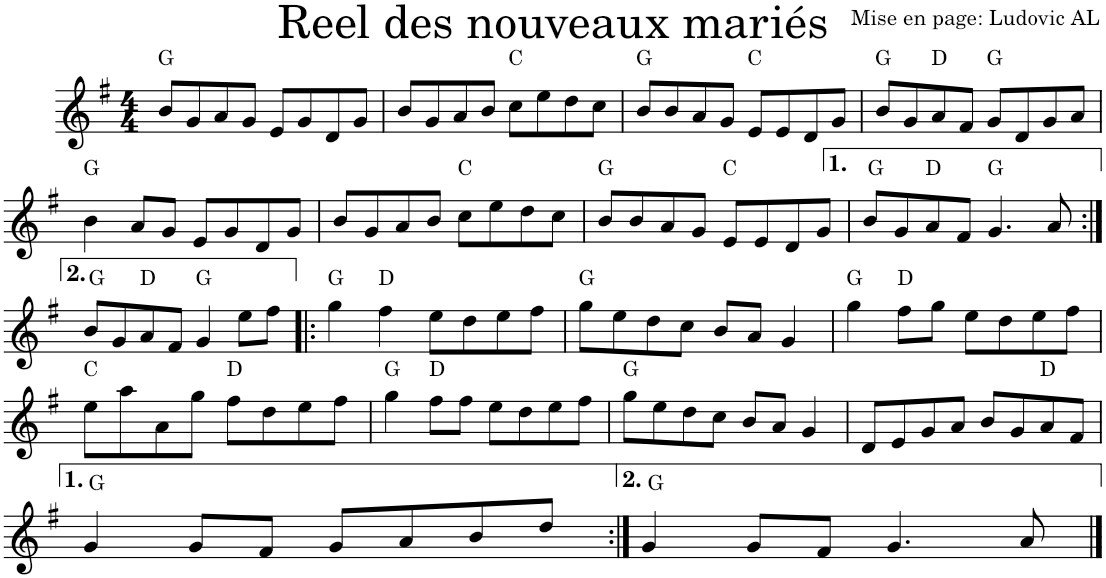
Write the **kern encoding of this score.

**kern	**harte
*part1	*part1
*staff1	*
*I"Voice	*
*I'V	*
*clefG2	*
*k[f#]	*
*M4/4	*
=1	=1
8b/L	G:maj
8g/	.
8a/	.
8g/J	.
8e/L	.
8g/	.
8d/	.
8g/J	.
=2	=2
8b/L	.
8g/	.
8a/	.
8b/J	.
8cc\L	C:maj
8ee\	.
8dd\	.
8cc\J	.
=3	=3
8b/L	G:maj
8b/	.
8a/	.
8g/J	.
8e/L	C:maj
8e/	.
8d/	.
8g/J	.
=4	=4
8b/L	G:maj
8g/	.
8a/	D:maj
8f#/J	.
8g/L	G:maj
8d/	.
8g/	.
8a/J	.
!!LO:LB:g=z
=5	=5
4b\	G:maj
8a/L	.
8g/J	.
8e/L	.
8g/	.
8d/	.
8g/J	.
=6	=6
8b/L	.
8g/	.
8a/	.
8b/J	.
8cc\L	C:maj
8ee\	.
8dd\	.
8cc\J	.
=7	=7
8b/L	G:maj
8b/	.
8a/	.
8g/J	.
8e/L	C:maj
8e/	.
8d/	.
8g/J	.
=8	=8
8b/L	G:maj
8g/	.
8a/	D:maj
8f#/J	.
4.g/	G:maj
8a/	.
!!LO:LB:g=z
=9:|!	=9:|!
8b/L	G:maj
8g/	.
8a/	D:maj
8f#/J	.
4g/	G:maj
8ee\L	.
8ff#\J	.
=10!|:	=10!|:
4gg\	G:maj
4ff#\	D:maj
8ee\L	.
8dd\	.
8ee\	.
8ff#\J	.
=11	=11
8gg\L	G:maj
8ee\	.
8dd\	.
8cc\J	.
8b/L	.
8a/J	.
4g/	.
=12	=12
4gg\	G:maj
8ff#\L	D:maj
8gg\J	.
8ee\L	.
8dd\	.
8ee\	.
8ff#\J	.
!!LO:LB:g=z
=13	=13
8ee\L	C:maj
8aa\	.
8a\	.
8gg\J	.
8ff#\L	D:maj
8dd\	.
8ee\	.
8ff#\J	.
=14	=14
4gg\	G:maj
8ff#\L	D:maj
8ff#\J	.
8ee\L	.
8dd\	.
8ee\	.
8ff#\J	.
=15	=15
8gg\L	G:maj
8ee\	.
8dd\	.
8cc\J	.
8b/L	.
8a/J	.
4g/	.
=16	=16
8d/L	.
8e/	.
8g/	.
8a/J	.
8b/L	.
8g/	.
8a/	D:maj
8f#/J	.
!!LO:LB:g=z
=17	=17
4g/	G:maj
8g/L	.
8f#/J	.
8g/L	.
8a/	.
8b/	.
8dd/J	.
=18:|!	=18:|!
4g/	G:maj
8g/L	.
8f#/J	.
4.g/	.
8a/	.
==	==
*-	*-
